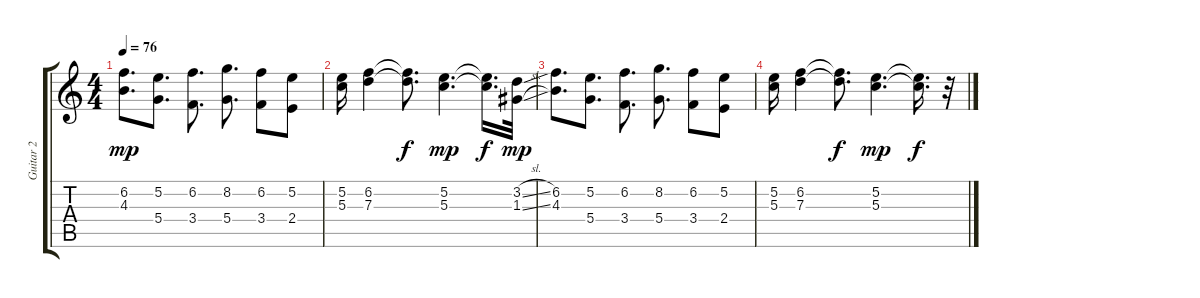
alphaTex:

\track ("Guitar 2" "Guitar 2") {instrument electricguitarclean}
\staff {score tabs}
\tuning (E4 B3 G3 D3 A2 E2) {hide}
\ts (4 4)
\tempo 76
\clef g2
\ks c
(6.2 4.3).8{d dy mp} (5.2 5.4).8{d} (6.2 3.4).8{d} (8.2 5.4).8{d} (6.2 3.4).8 (5.2 2.4).8 |
(5.2 5.3).16 (6.2 7.3).4 (6.2{t} 7.3{t}).8{d dy f} (5.2 5.3).4{d dy mp} (5.2{t} 5.3{t}).16{d dy f} (3.2{sl} 1.3{sl}).32{dy mp} |
(6.2 4.3).8{d} (5.2 5.4).8{d} (6.2 3.4).8{d} (8.2 5.4).8{d} (6.2 3.4).8 (5.2 2.4).8 |
(5.2 5.3).16 (6.2 7.3).4 (6.2{t} 7.3{t}).8{d dy f} (5.2 5.3).4{d dy mp} (5.2{t} 5.3{t}).16{d dy f} r.32
